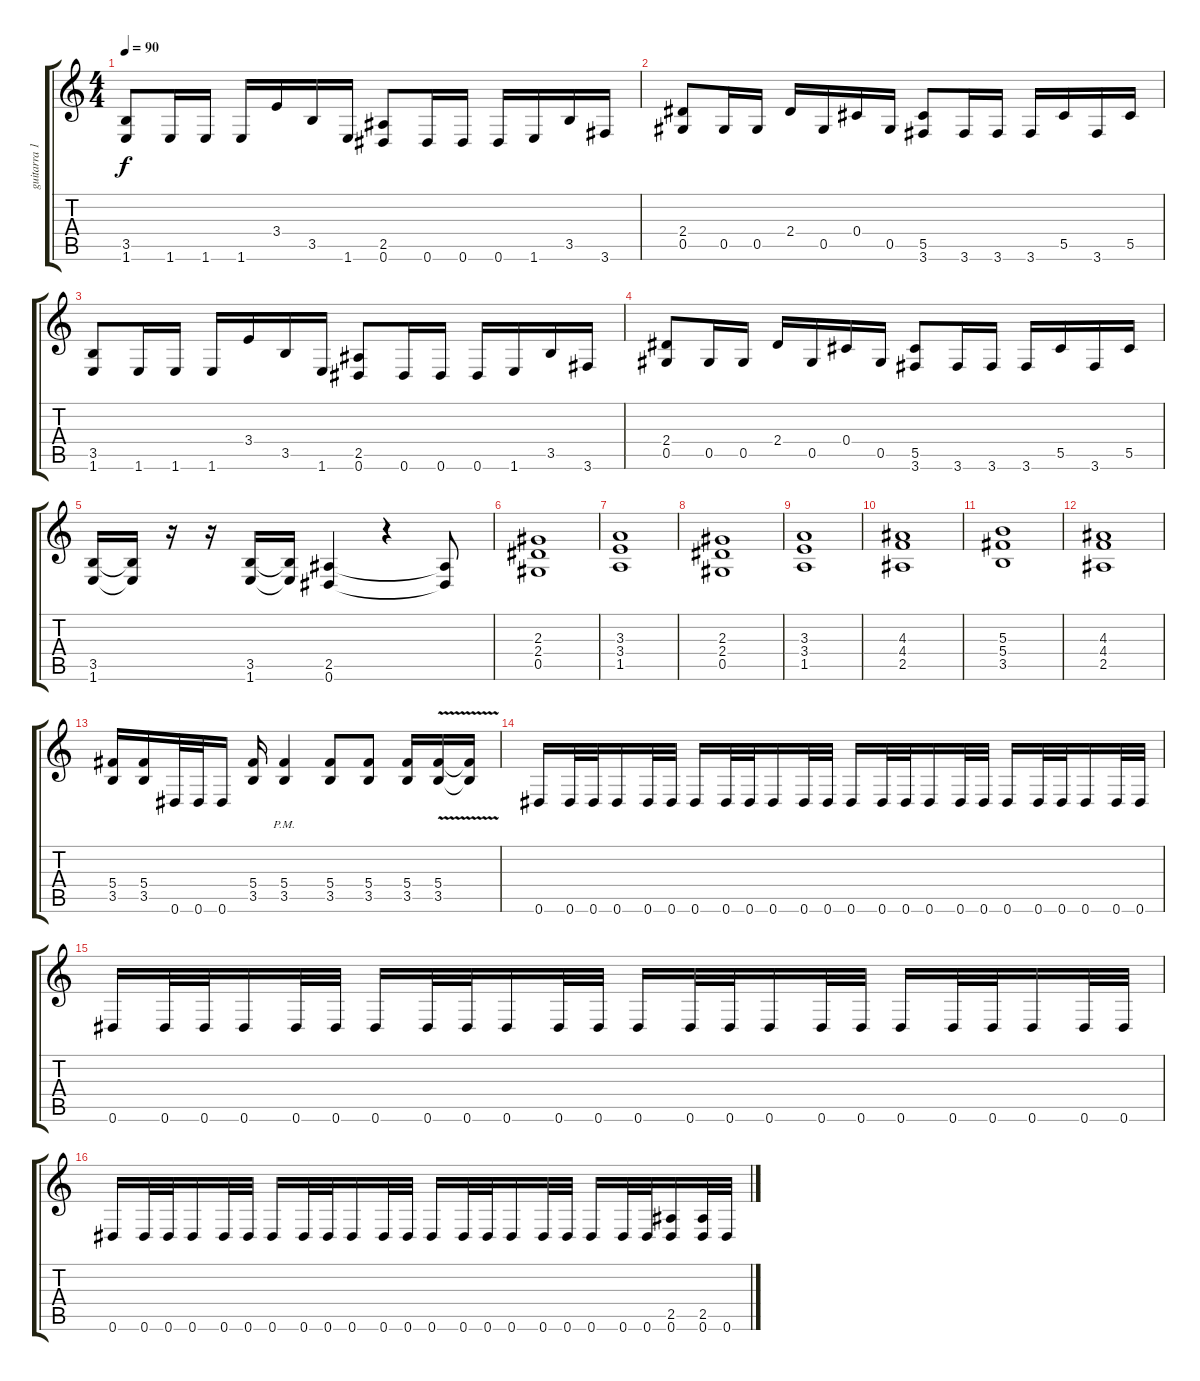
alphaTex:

\track ("guitarra 1" "guitarra 1") {instrument distortionguitar}
\staff {score tabs}
\tuning (Eb4 Bb3 Gb3 Db3 Ab2 Eb2) {hide}
\ts (4 4)
\tempo 90
\clef g2
\ks c
(3.5 1.6).8{dy f} 1.6.16 1.6.16 1.6.16 3.4.16 3.5.16 1.6.16 (2.5 0.6).8 0.6.16 0.6.16 0.6.16 1.6.16 3.5.16 3.6.16 |
(2.4 0.5).8 0.5.16 0.5.16 2.4.16 0.5.16 0.4.16 0.5.16 (5.5 3.6).8 3.6.16 3.6.16 3.6.16 5.5.16 3.6.16 5.5.16 |
(3.5 1.6).8 1.6.16 1.6.16 1.6.16 3.4.16 3.5.16 1.6.16 (2.5 0.6).8 0.6.16 0.6.16 0.6.16 1.6.16 3.5.16 3.6.16 |
(2.4 0.5).8 0.5.16 0.5.16 2.4.16 0.5.16 0.4.16 0.5.16 (5.5 3.6).8 3.6.16 3.6.16 3.6.16 5.5.16 3.6.16 5.5.16 |
(3.5 1.6).16 (3.5{t} 1.6{t}).16 r.16 r.16 (3.5 1.6).16 (3.5{t} 1.6{t}).16 (2.5 0.6).4 r.4 (2.5{t} 0.6{t}).8 |
(2.3 2.4 0.5).1 |
(3.3 3.4 1.5).1 |
(2.3 2.4 0.5).1 |
(3.3 3.4 1.5).1 |
(4.3 4.4 2.5).1 |
(5.3 5.4 3.5).1 |
(4.3 4.4 2.5).1 |
(5.4 3.5).16 (5.4 3.5).16 0.6.32 0.6.32 0.6.16 (5.4 3.5).16 (5.4{pm} 3.5{pm}).4 (5.4 3.5).8 (5.4 3.5).8 (5.4 3.5).16 (5.4 3.5{v}).16 (5.4{t} 3.5{t}).16 |
0.6.16 0.6.32 0.6.32 0.6.16 0.6.32 0.6.32 0.6.16 0.6.32 0.6.32 0.6.16 0.6.32 0.6.32 0.6.16 0.6.32 0.6.32 0.6.16 0.6.32 0.6.32 0.6.16 0.6.32 0.6.32 0.6.16 0.6.32 0.6.32 |
0.6.16 0.6.32 0.6.32 0.6.16 0.6.32 0.6.32 0.6.16 0.6.32 0.6.32 0.6.16 0.6.32 0.6.32 0.6.16 0.6.32 0.6.32 0.6.16 0.6.32 0.6.32 0.6.16 0.6.32 0.6.32 0.6.16 0.6.32 0.6.32 |
0.6.16 0.6.32 0.6.32 0.6.16 0.6.32 0.6.32 0.6.16 0.6.32 0.6.32 0.6.16 0.6.32 0.6.32 0.6.16 0.6.32 0.6.32 0.6.16 0.6.32 0.6.32 0.6.16 0.6.32 0.6.32 (2.5 0.6).16 (2.5 0.6).32 0.6.32
